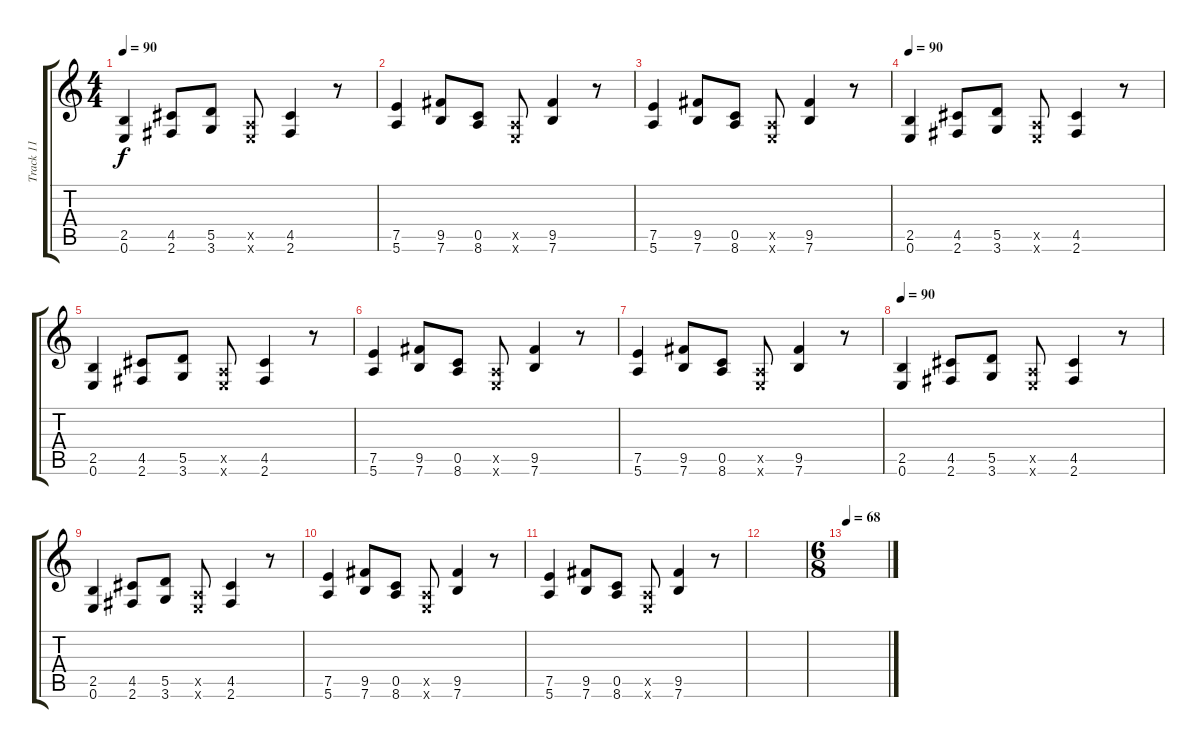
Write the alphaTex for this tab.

\track ("Track 11" "Track 11") {instrument distortionguitar}
\staff {score tabs}
\tuning (E4 B3 G3 D3 A2 E2) {hide}
\ts (4 4)
\tempo 90
\clef g2
\ks c
(2.5 0.6).4{dy f} (4.5 2.6).8 (5.5 3.6).8 (0.5{x} 0.6{x}).8 (4.5 2.6).4 r.8 |
(7.5 5.6).4 (9.5 7.6).8 (0.5 8.6).8 (0.5{x} 0.6{x}).8 (9.5 7.6).4 r.8 |
(7.5 5.6).4 (9.5 7.6).8 (0.5 8.6).8 (0.5{x} 0.6{x}).8 (9.5 7.6).4 r.8 |
\tempo 90
(2.5 0.6).4{volume 1} (4.5 2.6).8 (5.5 3.6).8 (0.5{x} 0.6{x}).8 (4.5 2.6).4 r.8 |
(2.5 0.6).4 (4.5 2.6).8 (5.5 3.6).8 (0.5{x} 0.6{x}).8 (4.5 2.6).4 r.8 |
(7.5 5.6).4 (9.5 7.6).8 (0.5 8.6).8 (0.5{x} 0.6{x}).8 (9.5 7.6).4 r.8 |
(7.5 5.6).4 (9.5 7.6).8 (0.5 8.6).8 (0.5{x} 0.6{x}).8 (9.5 7.6).4 r.8 |
\tempo 90
(2.5 0.6).4{volume 0} (4.5 2.6).8 (5.5 3.6).8 (0.5{x} 0.6{x}).8 (4.5 2.6).4 r.8 |
(2.5 0.6).4 (4.5 2.6).8 (5.5 3.6).8 (0.5{x} 0.6{x}).8 (4.5 2.6).4 r.8 |
(7.5 5.6).4 (9.5 7.6).8 (0.5 8.6).8 (0.5{x} 0.6{x}).8 (9.5 7.6).4 r.8 |
(7.5 5.6).4 (9.5 7.6).8 (0.5 8.6).8 (0.5{x} 0.6{x}).8 (9.5 7.6).4 r.8 |
|
\ts (6 8)
\tempo 68
